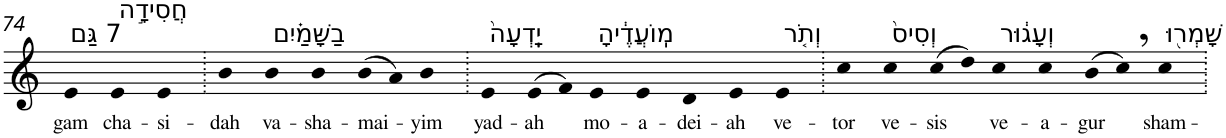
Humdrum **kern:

**kern	**text
*part1	*part1
*staff1	*staff1
*I"Piano	*
*I'Pno	*
!!LO:PB:g=z
*clefG2	*
*k[]	*
=74	=74
!LO:TX:a:t=7 גַּם	!
!	!LO:LY:b
4e	gam
!LO:TX:a:t=חֲסִידָ֣ה	!
!	!LO:LY:b
4e	cha-
!	!LO:LY:b
4e	-si-
=75.	=75.
!	!LO:LY:b
4b	-dah
!LO:TX:a:t=בַשָּׁמַ֗יִם	!
!	!LO:LY:b
4b	va-
!	!LO:LY:b
4b	-sha-
!	!LO:LY:b
(>8b	-mai-
8a)	.
!	!LO:LY:b
4b	-yim
=76.	=76.
!LO:TX:a:t=יָֽדְעָה֙	!
!	!LO:LY:b
4e	yad-
!	!LO:LY:b
(>8e	-ah
8f)	.
!LO:TX:a:t=מֽוֹעֲדֶ֔יהָ	!
!	!LO:LY:b
4e	mo-
!	!LO:LY:b
4e	-a-
!	!LO:LY:b
4d	-dei-
!	!LO:LY:b
4e	-ah
!LO:TX:a:t=וְתֹ֤ר	!
!	!LO:LY:b
4e	ve-
=77.	=77.
!	!LO:LY:b
4cc	-tor
!LO:TX:a:t=וְסִיס֙	!
!	!LO:LY:b
4cc	ve-
!	!LO:LY:b
(>8cc	-sis
8dd)	.
!LO:TX:a:t=וְעָג֔וּר	!
!	!LO:LY:b
4cc	ve-
!	!LO:LY:b
4cc	-a-
!	!LO:LY:b
(>8b	-gur
8cc,)	.
!LO:TX:a:t=שָׁמְר֖וּ	!
!	!LO:LY:b
4cc	sham-
=.	=.
*-	*-
